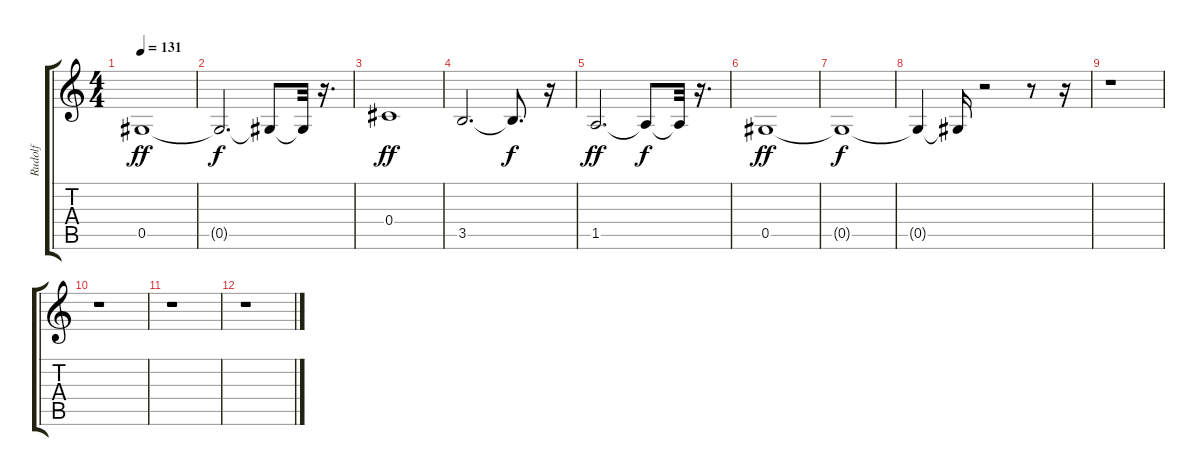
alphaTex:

\track ("Rudolf" "Rudolf") {instrument electricguitarmuted}
\staff {score tabs}
\tuning (Eb4 Bb3 Gb3 Db3 Ab2 Eb2) {hide}
\ts (4 4)
\tempo 131
\clef g2
\ks c
0.5.1{dy ff} |
0.5{t}.2{d dy f} 0.5{t}.8 0.5{t}.32 r.16{d} |
0.4.1{dy ff} |
3.5.2{d} 3.5{t}.8{d dy f} r.16 |
1.5.2{d dy ff} 1.5{t}.8{dy f} 1.5{t}.32 r.16{d} |
0.5.1{dy ff} |
0.5{t}.1{dy f} |
0.5{t}.4 0.5{t}.16 r.2 r.8 r.16 |
r.1 |
r.1 |
r.1 |
r.1
